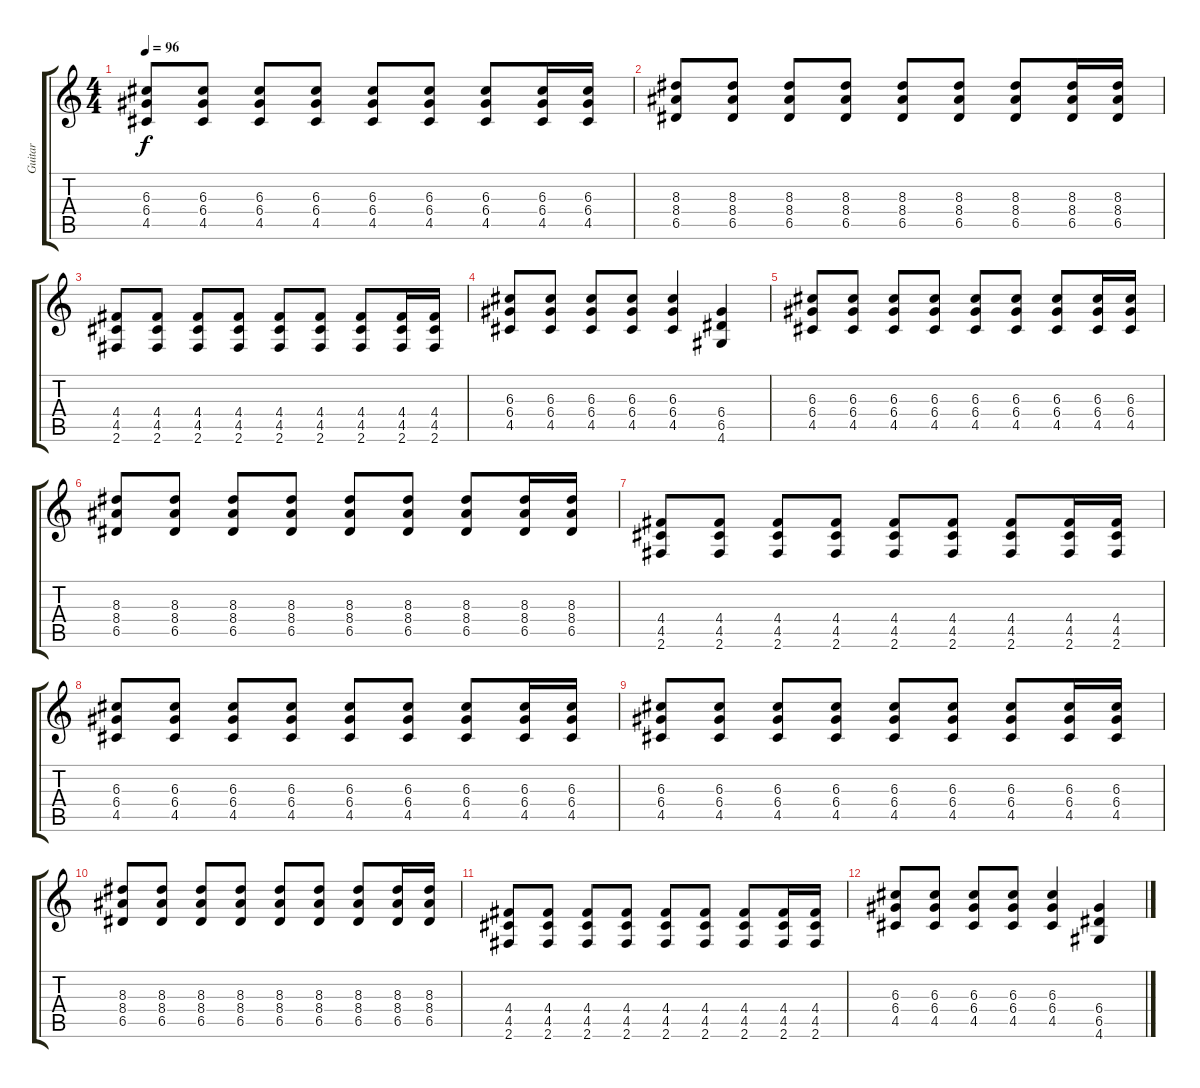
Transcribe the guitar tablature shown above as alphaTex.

\track ("Guitar" "Guitar") {instrument distortionguitar}
\staff {score tabs}
\tuning (E4 B3 G3 D3 A2 E2) {hide}
\ts (4 4)
\tempo 96
\clef g2
\ks c
(6.3 6.4 4.5).8{dy f} (6.3 6.4 4.5).8 (6.3 6.4 4.5).8 (6.3 6.4 4.5).8 (6.3 6.4 4.5).8 (6.3 6.4 4.5).8 (6.3 6.4 4.5).8 (6.3 6.4 4.5).16 (6.3 6.4 4.5).16 |
(8.3 8.4 6.5).8 (8.3 8.4 6.5).8 (8.3 8.4 6.5).8 (8.3 8.4 6.5).8 (8.3 8.4 6.5).8 (8.3 8.4 6.5).8 (8.3 8.4 6.5).8 (8.3 8.4 6.5).16 (8.3 8.4 6.5).16 |
(4.4 4.5 2.6).8 (4.4 4.5 2.6).8 (4.4 4.5 2.6).8 (4.4 4.5 2.6).8 (4.4 4.5 2.6).8 (4.4 4.5 2.6).8 (4.4 4.5 2.6).8 (4.4 4.5 2.6).16 (4.4 4.5 2.6).16 |
(6.3 6.4 4.5).8 (6.3 6.4 4.5).8 (6.3 6.4 4.5).8 (6.3 6.4 4.5).8 (6.3 6.4 4.5).4 (6.4 6.5 4.6).4 |
(6.3 6.4 4.5).8 (6.3 6.4 4.5).8 (6.3 6.4 4.5).8 (6.3 6.4 4.5).8 (6.3 6.4 4.5).8 (6.3 6.4 4.5).8 (6.3 6.4 4.5).8 (6.3 6.4 4.5).16 (6.3 6.4 4.5).16 |
(8.3 8.4 6.5).8 (8.3 8.4 6.5).8 (8.3 8.4 6.5).8 (8.3 8.4 6.5).8 (8.3 8.4 6.5).8 (8.3 8.4 6.5).8 (8.3 8.4 6.5).8 (8.3 8.4 6.5).16 (8.3 8.4 6.5).16 |
(4.4 4.5 2.6).8 (4.4 4.5 2.6).8 (4.4 4.5 2.6).8 (4.4 4.5 2.6).8 (4.4 4.5 2.6).8 (4.4 4.5 2.6).8 (4.4 4.5 2.6).8 (4.4 4.5 2.6).16 (4.4 4.5 2.6).16 |
(6.3 6.4 4.5).8 (6.3 6.4 4.5).8 (6.3 6.4 4.5).8 (6.3 6.4 4.5).8 (6.3 6.4 4.5).8 (6.3 6.4 4.5).8 (6.3 6.4 4.5).8 (6.3 6.4 4.5).16 (6.3 6.4 4.5).16 |
(6.3 6.4 4.5).8 (6.3 6.4 4.5).8 (6.3 6.4 4.5).8 (6.3 6.4 4.5).8 (6.3 6.4 4.5).8 (6.3 6.4 4.5).8 (6.3 6.4 4.5).8 (6.3 6.4 4.5).16 (6.3 6.4 4.5).16 |
(8.3 8.4 6.5).8 (8.3 8.4 6.5).8 (8.3 8.4 6.5).8 (8.3 8.4 6.5).8 (8.3 8.4 6.5).8 (8.3 8.4 6.5).8 (8.3 8.4 6.5).8 (8.3 8.4 6.5).16 (8.3 8.4 6.5).16 |
(4.4 4.5 2.6).8 (4.4 4.5 2.6).8 (4.4 4.5 2.6).8 (4.4 4.5 2.6).8 (4.4 4.5 2.6).8 (4.4 4.5 2.6).8 (4.4 4.5 2.6).8 (4.4 4.5 2.6).16 (4.4 4.5 2.6).16 |
(6.3 6.4 4.5).8 (6.3 6.4 4.5).8 (6.3 6.4 4.5).8 (6.3 6.4 4.5).8 (6.3 6.4 4.5).4 (6.4 6.5 4.6).4
